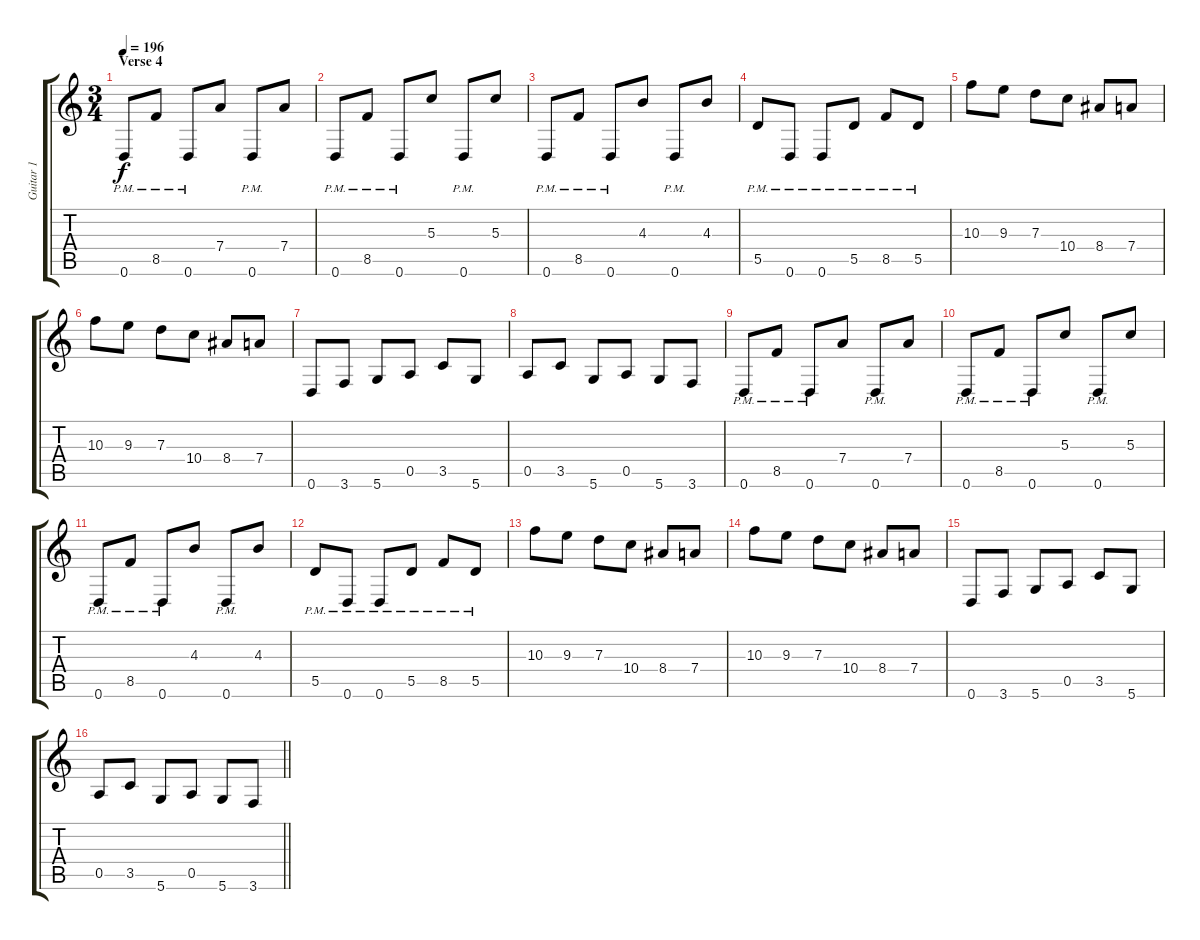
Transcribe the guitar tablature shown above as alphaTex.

\track ("Guitar 1" "Guitar 1") {instrument distortionguitar}
\staff {score tabs}
\tuning (E4 B3 G3 D3 A2 D2) {hide}
\ts (3 4)
\section ("" "Verse 4")
\tempo 196
\clef g2
\ks c
0.6{pm}.8{dy f} 8.5{pm}.8 0.6{pm}.8 7.4.8 0.6{pm}.8 7.4.8 |
0.6{pm}.8 8.5{pm}.8 0.6{pm}.8 5.3.8 0.6{pm}.8 5.3.8 |
0.6{pm}.8 8.5{pm}.8 0.6{pm}.8 4.3.8 0.6{pm}.8 4.3.8 |
5.5{pm}.8 0.6{pm}.8 0.6{pm}.8 5.5{pm}.8 8.5{pm}.8 5.5{pm}.8 |
10.3.8 9.3.8 7.3.8 10.4.8 8.4.8 7.4.8 |
10.3.8 9.3.8 7.3.8 10.4.8 8.4.8 7.4.8 |
0.6.8 3.6.8 5.6.8 0.5.8 3.5.8 5.6.8 |
0.5.8 3.5.8 5.6.8 0.5.8 5.6.8 3.6.8 |
0.6{pm}.8 8.5{pm}.8 0.6{pm}.8 7.4.8 0.6{pm}.8 7.4.8 |
0.6{pm}.8 8.5{pm}.8 0.6{pm}.8 5.3.8 0.6{pm}.8 5.3.8 |
0.6{pm}.8 8.5{pm}.8 0.6{pm}.8 4.3.8 0.6{pm}.8 4.3.8 |
5.5{pm}.8 0.6{pm}.8 0.6{pm}.8 5.5{pm}.8 8.5{pm}.8 5.5{pm}.8 |
10.3.8 9.3.8 7.3.8 10.4.8 8.4.8 7.4.8 |
10.3.8 9.3.8 7.3.8 10.4.8 8.4.8 7.4.8 |
0.6.8 3.6.8 5.6.8 0.5.8 3.5.8 5.6.8 |
\barLineRight lightlight
0.5.8 3.5.8 5.6.8 0.5.8 5.6.8 3.6.8
